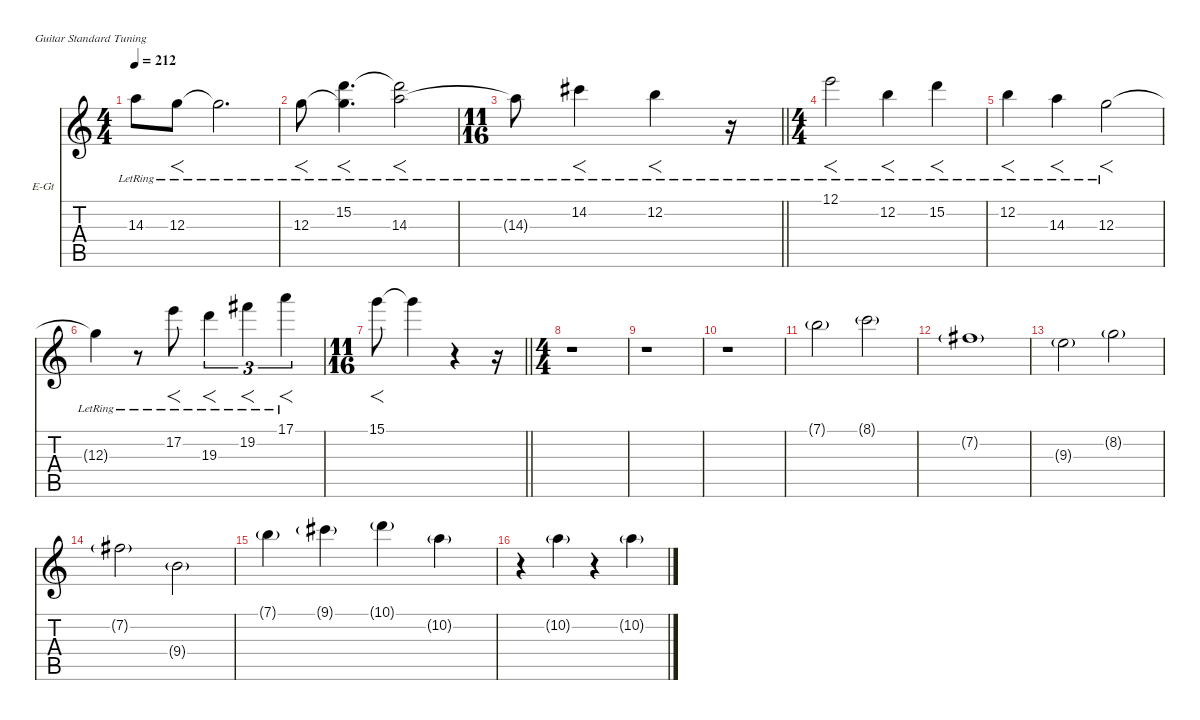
\hideDynamics
\bracketExtendMode nobrackets
\firstSystemTrackNameOrientation horizontal
\otherSystemsTrackNameOrientation horizontal
\track ("Clean Guitar" "E-Gt") {instrument distortionguitar}
\staff {score tabs}
\tuning (E4 B3 G3 D3 A2 E2)
\ts (4 4)
\tempo 212
\clef g2
\ks c
14.3{lr t}.8{dy f} 12.3{lr}.8{f} 12.3{lr t}.2{d} |
12.3{lr}.8{f} (15.2 12.3{lr t}).4{f d} (15.2{t} 14.3{lr}).2{f} |
\ts (11 16)
\beaming (8 3 2)
\barLineRight lightlight
14.3{lr t}.8 14.2{lr acc #}.4{f} 12.2{lr}.4{f} r.16 |
\ts (4 4)
\beaming (8 2 2 2 2)
12.1{lr}.2{f} 12.2{lr}.4{f} 15.2{lr}.4{f} |
12.2{lr}.4{f} 14.3{lr}.4{f} 12.3{lr}.2{f} |
12.3{lr t}.4 r.8 17.2{lr}.8{f} 19.3{lr}.4{f tu (3 2)} 19.2{lr acc #}.4{f tu (3 2)} 17.1{lr}.4{f tu (3 2)} |
\ts (11 16)
\beaming (8 3 2)
\barLineRight lightlight
15.1.8{f} 15.1{t}.4 r.4 r.16 |
\ts (4 4)
\beaming (8 2 2 2 2)
r.1 |
r.1 |
r.1 |
7.1{g}.2{dy mf} 8.1{g}.2 |
7.2{g acc #}.1 |
9.3{g}.2 8.2{g}.2 |
7.2{g acc #}.2 9.4{g}.2 |
7.1{g}.4 9.1{g acc #}.4 10.1{g}.4 10.2{g}.4 |
r.4 10.2{g}.4 r.4 10.2{g}.4
